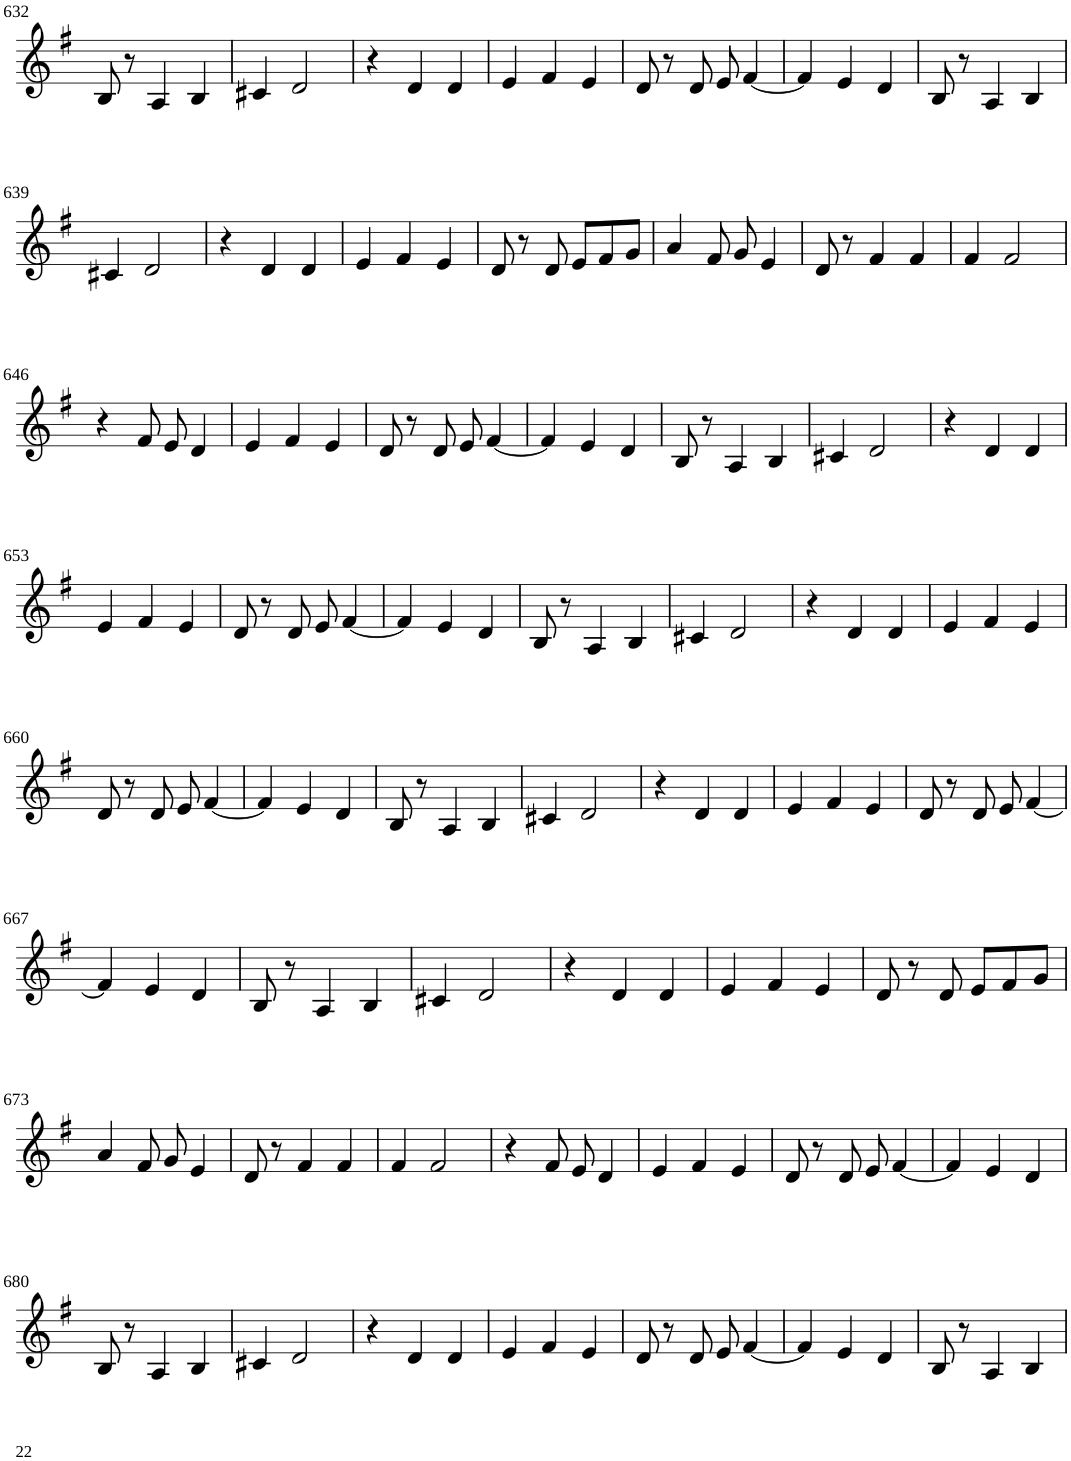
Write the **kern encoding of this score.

**kern
*part1
*staff1
*I"Violin
!!LO:PB:g=z
*clefG2
*k[f#]
*G:
*M6/8
=632
8B/
8r
4A/
4B/
=633
4c#X/
2d/
=634
4r
4d/
4d/
=635
4e/
4f#/
4e/
=636
8d/
8r
8d/
8e/
[4f#/
=637
4f#/]
4e/
4d/
=638
8B/
8r
4A/
4B/
!!LO:LB:g=z
=639
4c#X/
2d/
=640
4r
4d/
4d/
=641
4e/
4f#/
4e/
=642
8d/
8r
8d/
8e/L
8f#/
8g/J
=643
4a/
8f#/
8g/
4e/
=644
8d/
8r
4f#/
4f#/
=645
4f#/
2f#/
!!LO:LB:g=z
=646
4r
8f#/
8e/
4d/
=647
4e/
4f#/
4e/
=648
8d/
8r
8d/
8e/
[4f#/
=649
4f#/]
4e/
4d/
=650
8B/
8r
4A/
4B/
=651
4c#X/
2d/
=652
4r
4d/
4d/
!!LO:LB:g=z
=653
4e/
4f#/
4e/
=654
8d/
8r
8d/
8e/
[4f#/
=655
4f#/]
4e/
4d/
=656
8B/
8r
4A/
4B/
=657
4c#X/
2d/
=658
4r
4d/
4d/
=659
4e/
4f#/
4e/
!!LO:LB:g=z
=660
8d/
8r
8d/
8e/
[4f#/
=661
4f#/]
4e/
4d/
=662
8B/
8r
4A/
4B/
=663
4c#X/
2d/
=664
4r
4d/
4d/
=665
4e/
4f#/
4e/
=666
8d/
8r
8d/
8e/
[4f#/
!!LO:LB:g=z
=667
4f#/]
4e/
4d/
=668
8B/
8r
4A/
4B/
=669
4c#X/
2d/
=670
4r
4d/
4d/
=671
4e/
4f#/
4e/
=672
8d/
8r
8d/
8e/L
8f#/
8g/J
!!LO:LB:g=z
=673
4a/
8f#/
8g/
4e/
=674
8d/
8r
4f#/
4f#/
=675
4f#/
2f#/
=676
4r
8f#/
8e/
4d/
=677
4e/
4f#/
4e/
=678
8d/
8r
8d/
8e/
[4f#/
=679
4f#/]
4e/
4d/
!!LO:LB:g=z
=680
8B/
8r
4A/
4B/
=681
4c#X/
2d/
=682
4r
4d/
4d/
=683
4e/
4f#/
4e/
=684
8d/
8r
8d/
8e/
[4f#/
=685
4f#/]
4e/
4d/
=686
8B/
8r
4A/
4B/
=
*-
